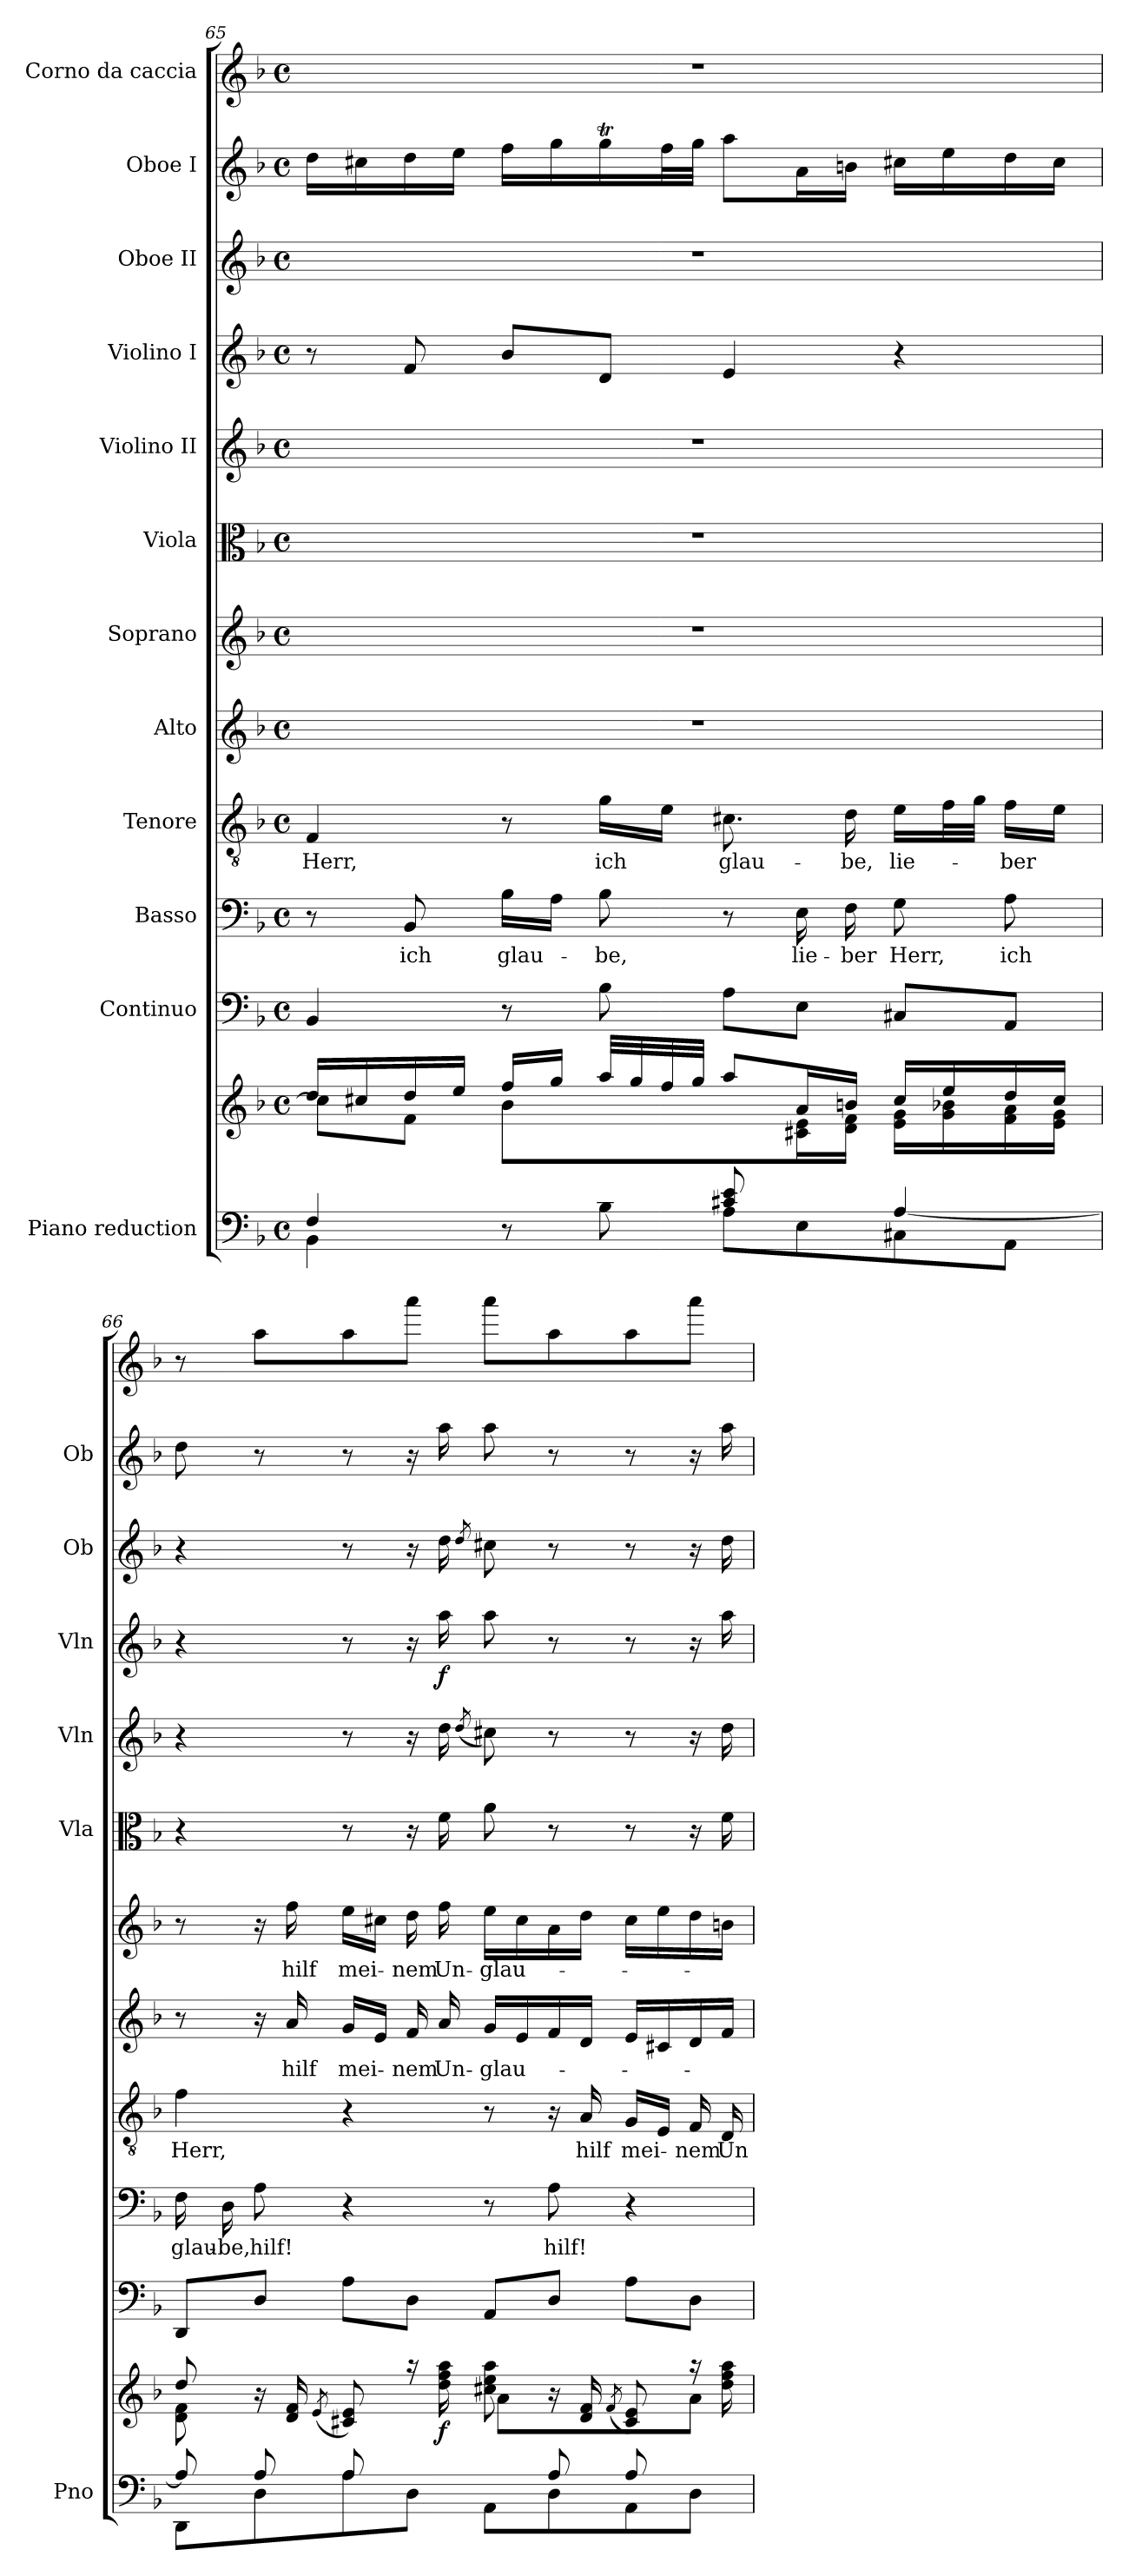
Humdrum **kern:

**kern	**kern	**dynam	**kern	**kern	**text	**kern	**text	**kern	**text	**kern	**text	**kern	**kern	**kern	**dynam	**kern	**kern	**kern
*part12	*part12	*part12	*part11	*part10	*part10	*part9	*part9	*part8	*part8	*part7	*part7	*part6	*part5	*part4	*part4	*part3	*part2	*part1
*staff13	*staff12	*staff12/13	*staff11	*staff10	*staff10	*staff9	*staff9	*staff8	*staff8	*staff7	*staff7	*staff6	*staff5	*staff4	*staff4	*staff3	*staff2	*staff1
*I"Piano reduction	*	*	*I"Continuo	*I"Basso	*	*I"Tenore	*	*I"Alto	*	*I"Soprano	*	*I"Viola	*I"Violino II	*I"Violino I	*	*I"Oboe II	*I"Oboe I	*I"Corno da caccia
*I'Pno	*	*	*	*	*	*	*	*	*	*	*	*I'Vla	*I'Vln	*I'Vln	*	*I'Ob	*I'Ob	*
*clefF4	*clefG2	*	*clefF4	*clefF4	*	*clefGv2	*	*clefG2	*	*clefG2	*	*clefC3	*clefG2	*clefG2	*	*clefG2	*clefG2	*clefG2
*	*	*	*	*	*	*	*	*	*	*	*	*	*	*	*	*	*	*ITrd7c12
*k[b-]	*k[b-]	*	*k[b-]	*k[b-]	*	*k[b-]	*	*k[b-]	*	*k[b-]	*	*k[b-]	*k[b-]	*k[b-]	*	*k[b-]	*k[b-]	*k[b-]
*M4/4	*M4/4	*	*M4/4	*M4/4	*	*M4/4	*	*M4/4	*	*M4/4	*	*M4/4	*M4/4	*M4/4	*	*M4/4	*M4/4	*M4/4
*met(c)	*met(c)	*	*met(c)	*met(c)	*	*met(c)	*	*met(c)	*	*met(c)	*	*met(c)	*met(c)	*met(c)	*	*met(c)	*met(c)	*met(c)
=65	=65	=65	=65	=65	=65	=65	=65	=65	=65	=65	=65	=65	=65	=65	=65	=65	=65	=65
*^	*^	*	*	*	*	*	*	*	*	*	*	*	*	*	*	*	*	*
*	*^	*	*	*	*	*	*	*	*	*	*	*	*	*	*	*	*	*	*	*
!	!	!	!	!	!	!	!	!	!	!LO:LY:b	!	!	!	!	!	!	!	!	!	!	!
4.ryy	4F/	4BB-\	16dd/LL	8cc\L]	.	4BB-/	8r	.	4F/	Herr,	1r	.	1r	.	1r	1r	8r	.	1r	16dd\LL	1r
.	.	.	16cc#X/	.	.	.	.	.	.	.	.	.	.	.	.	.	.	.	.	16cc#X\	.
!	!	!	!	!	!	!	!	!LO:LY:b	!	!	!	!	!	!	!	!	!	!	!	!	!
.	.	.	16dd/	8f\J	.	.	8BB-/	ich	.	.	.	.	.	.	.	.	8f/	.	.	16dd\	.
.	.	.	16ee/JJ	.	.	.	.	.	.	.	.	.	.	.	.	.	.	.	.	16ee\JJ	.
!	!	!	!	!	!	!	!	!LO:LY:b	!	!	!	!	!	!	!	!	!	!	!	!	!
.	8r	8ryy	16ff/LL	8b-\L	.	8r	16B-\LL	glau-	8r	.	.	.	.	.	.	.	8b-/L	.	.	16ff\LL	.
.	.	.	16gg/JJ	.	.	.	16A\JJ	.	.	.	.	.	.	.	.	.	.	.	.	16gg\	.
!	!	!	!	!	!	!	!	!LO:LY:b	!	!LO:LY:b	!	!	!	!	!	!	!	!	!	!	!
8d/J	8ryy	8B-\	32aa/LLL	4ryy	.	8B-\	8B-\	-be,	16g\LL	ich	.	.	.	.	.	.	8d/J	.	.	16ggT\	.
.	.	.	32gg/	.	.	.	.	.	.	.	.	.	.	.	.	.	.	.	.	.	.
.	.	.	32ff/	.	.	.	.	.	16e\JJ	.	.	.	.	.	.	.	.	.	.	32ff\L	.
.	.	.	32gg/JJJ	.	.	.	.	.	.	.	.	.	.	.	.	.	.	.	.	32gg\JJJ	.
!	!	!	!	!	!	!	!	!	!	!LO:LY:b	!	!	!	!	!	!	!	!	!	!	!
8c#X/ 8e/L	4ryy	8A\L	8aa/L	.	.	8A\L	8r	.	8.c#X\	glau-	.	.	.	.	.	.	4e/	.	.	8aa\L	.
!	!	!	!	!	!	!	!	!LO:LY:b	!	!	!	!	!	!	!	!	!	!	!	!	!
4.ryy	.	8E\	16a/L	16c#X\ 16e\L	.	8E\J	16E\	lie-	.	.	.	.	.	.	.	.	.	.	.	16a\L	.
!	!	!	!	!	!	!	!	!LO:LY:b	!	!LO:LY:b	!	!	!	!	!	!	!	!	!	!	!
.	.	.	16bn/JJ	16d\ 16f\JJ	.	.	16F\	-ber	16d\	-be,	.	.	.	.	.	.	.	.	.	16bn\JJ	.
!	!	!	!	!	!	!	!	!LO:LY:b	!	!LO:LY:b	!	!	!	!	!	!	!	!	!	!	!
.	[4A/	8C#X\	16cc#/LL	16e\ 16g\LL	.	8C#X/L	8G\	Herr,	16e\LL	lie-	.	.	.	.	.	.	4r	.	.	16cc#X\LL	.
.	.	.	16ee/	16g\ 16b-X\	.	.	.	.	32f\L	.	.	.	.	.	.	.	.	.	.	16ee\	.
.	.	.	.	.	.	.	.	.	32g\JJJ	.	.	.	.	.	.	.	.	.	.	.	.
!	!	!	!	!	!	!	!	!LO:LY:b	!	!LO:LY:b	!	!	!	!	!	!	!	!	!	!	!
.	.	8AA\J	16dd/	16f\ 16a\	.	8AA/J	8A\	ich	16f\LL	-ber	.	.	.	.	.	.	.	.	.	16dd\	.
.	.	.	16cc#/JJ	16e\ 16g\JJ	.	.	.	.	16e\JJ	.	.	.	.	.	.	.	.	.	.	16cc#\JJ	.
*	*v	*v	*	*	*	*	*	*	*	*	*	*	*	*	*	*	*	*	*	*	*
!!LO:PB:g=z
=66	=66	=66	=66	=66	=66	=66	=66	=66	=66	=66	=66	=66	=66	=66	=66	=66	=66	=66	=66	=66
*	*	*	*^	*	*	*	*	*	*	*	*	*	*	*	*	*	*	*	*	*
!	!	!	!	!	!	!	!	!LO:LY:b	!	!LO:LY:b	!	!	!	!	!	!	!	!	!	!	!
8A/L]	8DD\L	8dd/	8d\ 8f\	4.ryy	.	8DD/L	16F\	glau-	4f\	Herr,	8r	.	8r	.	4r	4r	4r	.	4r	8dd\	8r
!	!	!	!	!	!	!	!	!LO:LY:b	!	!	!	!	!	!	!	!	!	!	!	!	!
.	.	.	.	.	.	.	16D\	-be,	.	.	.	.	.	.	.	.	.	.	.	.	.
!	!	!	!	!	!	!	!	!LO:LY:b	!	!	!	!	!	!	!	!	!	!	!	!	!
8A/	8D\	16r	16ryy	.	.	8D/J	8A\	hilf!	.	.	16r	.	16r	.	.	.	.	.	.	8r	8a\L
!	!	!	!	!	!	!	!	!	!	!	!	!LO:LY:b	!	!LO:LY:b	!	!	!	!	!	!	!
.	.	16d/ 16f/	16ryy	.	.	.	.	.	.	.	16a/	hilf	16ff\	hilf	.	.	.	.	.	.	.
.	.	(>8qe/	.	.	.	.	.	.	.	.	.	.	.	.	.	.	.	.	.	.	.
!	!	!	!	!	!	!	!	!	!	!	!	!LO:LY:b	!	!LO:LY:b	!	!	!	!	!	!	!
8A/	8A\	8c#X/ 8e/)	8ryy	.	.	8A\L	4r	.	4r	.	16g/LL	mei-	16ee\LL	mei-	8r	8r	8r	.	8r	8r	8a\
.	.	.	.	.	.	.	.	.	.	.	16e/JJ	.	16cc#X\JJ	.	.	.	.	.	.	.	.
!	!	!	!	!	!	!	!	!	!	!	!	!LO:LY:b	!	!LO:LY:b	!	!	!	!	!	!	!
4ryy	8D\J	16r	16ryy	8a\J	.	8D\J	.	.	.	.	16f/	-nem	16dd\	-nem	16r	16r	16r	.	16r	16r	8aa\J
!	!	!	!	!	!LO:DY:b	!	!	!	!	!	!	!LO:LY:b	!	!LO:LY:b	!	!	!	!LO:DY:b	!	!	!
.	.	16dd\ 16ff\ 16aa\	16ryy	.	f	.	.	.	.	.	16a/	Un-	16ff\	Un-	16f\	16dd\	16aa\	f	16dd\	16aa\	.
.	.	.	.	.	.	.	.	.	.	.	.	.	.	.	.	(8qdd/	.	.	8qdd/	.	.
!	!	!	!	!	!	!	!	!	!	!	!	!LO:LY:b	!	!LO:LY:b	!	!	!	!	!	!	!
.	8AA\L	8cc#X\ 8ee\ 8aa\	2ryy	8a\L	.	8AA/L	8r	.	8r	.	16g/LL	-glau-	16ee\LL	-glau-	8a\	8cc#X\)	8aa\	.	8cc#X\	8aa\	8aa\L
.	.	.	.	.	.	.	.	.	.	.	16e/	.	16cc#\	.	.	.	.	.	.	.	.
!	!	!	!	!	!	!	!	!LO:LY:b	!	!	!	!	!	!	!	!	!	!	!	!	!
8A/	8D\	16r	.	4ryy	.	8D/J	8A\	hilf!	16r	.	16f/	.	16a\	.	8r	8r	8r	.	8r	8r	8a\
!	!	!	!	!	!	!	!	!	!	!LO:LY:b	!	!	!	!	!	!	!	!	!	!	!
.	.	16d/ 16f/	.	.	.	.	.	.	16A/	hilf	16d/JJ	.	16dd\JJ	.	.	.	.	.	.	.	.
.	.	(>8qf/	.	.	.	.	.	.	.	.	.	.	.	.	.	.	.	.	.	.	.
!	!	!	!	!	!	!	!	!	!	!LO:LY:b	!	!	!	!	!	!	!	!	!	!	!
8A/	8AA\	8c#/ 8e/)	.	.	.	8A\L	4r	.	16G/LL	mei-	16e/LL	.	16cc#\LL	.	8r	8r	8r	.	8r	8r	8a\
.	.	.	.	.	.	.	.	.	16E/JJ	.	16c#X/	.	16ee\	.	.	.	.	.	.	.	.
!	!	!	!	!	!	!	!	!	!	!LO:LY:b	!	!	!	!	!	!	!	!	!	!	!
8ryy	8D\J	16r	.	8a\J	.	8D\J	.	.	16F/	-nem	16d/	.	16dd\	.	16r	16r	16r	.	16r	16r	8aa\J
!	!	!	!	!	!	!	!	!	!	!LO:LY:b	!	!	!	!	!	!	!	!	!	!	!
.	.	16dd\ 16ff\ 16aa\	.	.	.	.	.	.	16D/	Un-	16f/JJ	.	16bn\JJ	.	16f\	16dd\	16aa\	.	16dd\	16aa\	.
*v	*v	*	*	*	*	*	*	*	*	*	*	*	*	*	*	*	*	*	*	*	*
*	*v	*v	*v	*	*	*	*	*	*	*	*	*	*	*	*	*	*	*	*	*
=	=	=	=	=	=	=	=	=	=	=	=	=	=	=	=	=	=	=
*-	*-	*-	*-	*-	*-	*-	*-	*-	*-	*-	*-	*-	*-	*-	*-	*-	*-	*-
